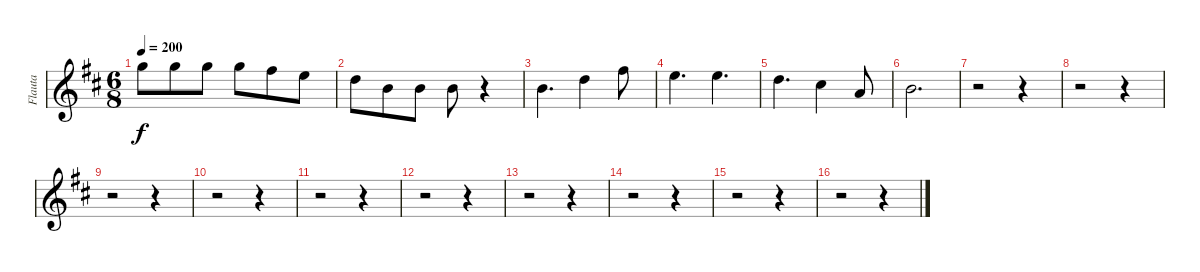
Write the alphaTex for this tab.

\track ("Flauta" "Flauta") {instrument whistle}
\staff {score}
\tuning (E4 B3 G3 D3 A2 E2) {hide}
\ts (6 8)
\tempo 200
\clef g2
\ks bminor
15.1.8{dy f} 15.1.8 15.1.8 15.1.8 14.1.8 12.1.8 |
10.1.8 7.1.8 7.1.8 7.1.8 r.4 |
7.1.4{d} 10.1.4 14.1.8 |
12.1.4{d} 12.1.4{d} |
10.1.4{d} 9.1.4 5.1.8 |
7.1.2{d} |
r.2 r.4 |
r.2 r.4 |
r.2 r.4 |
r.2 r.4 |
r.2 r.4 |
r.2 r.4 |
r.2 r.4 |
r.2 r.4 |
r.2 r.4 |
r.2 r.4
